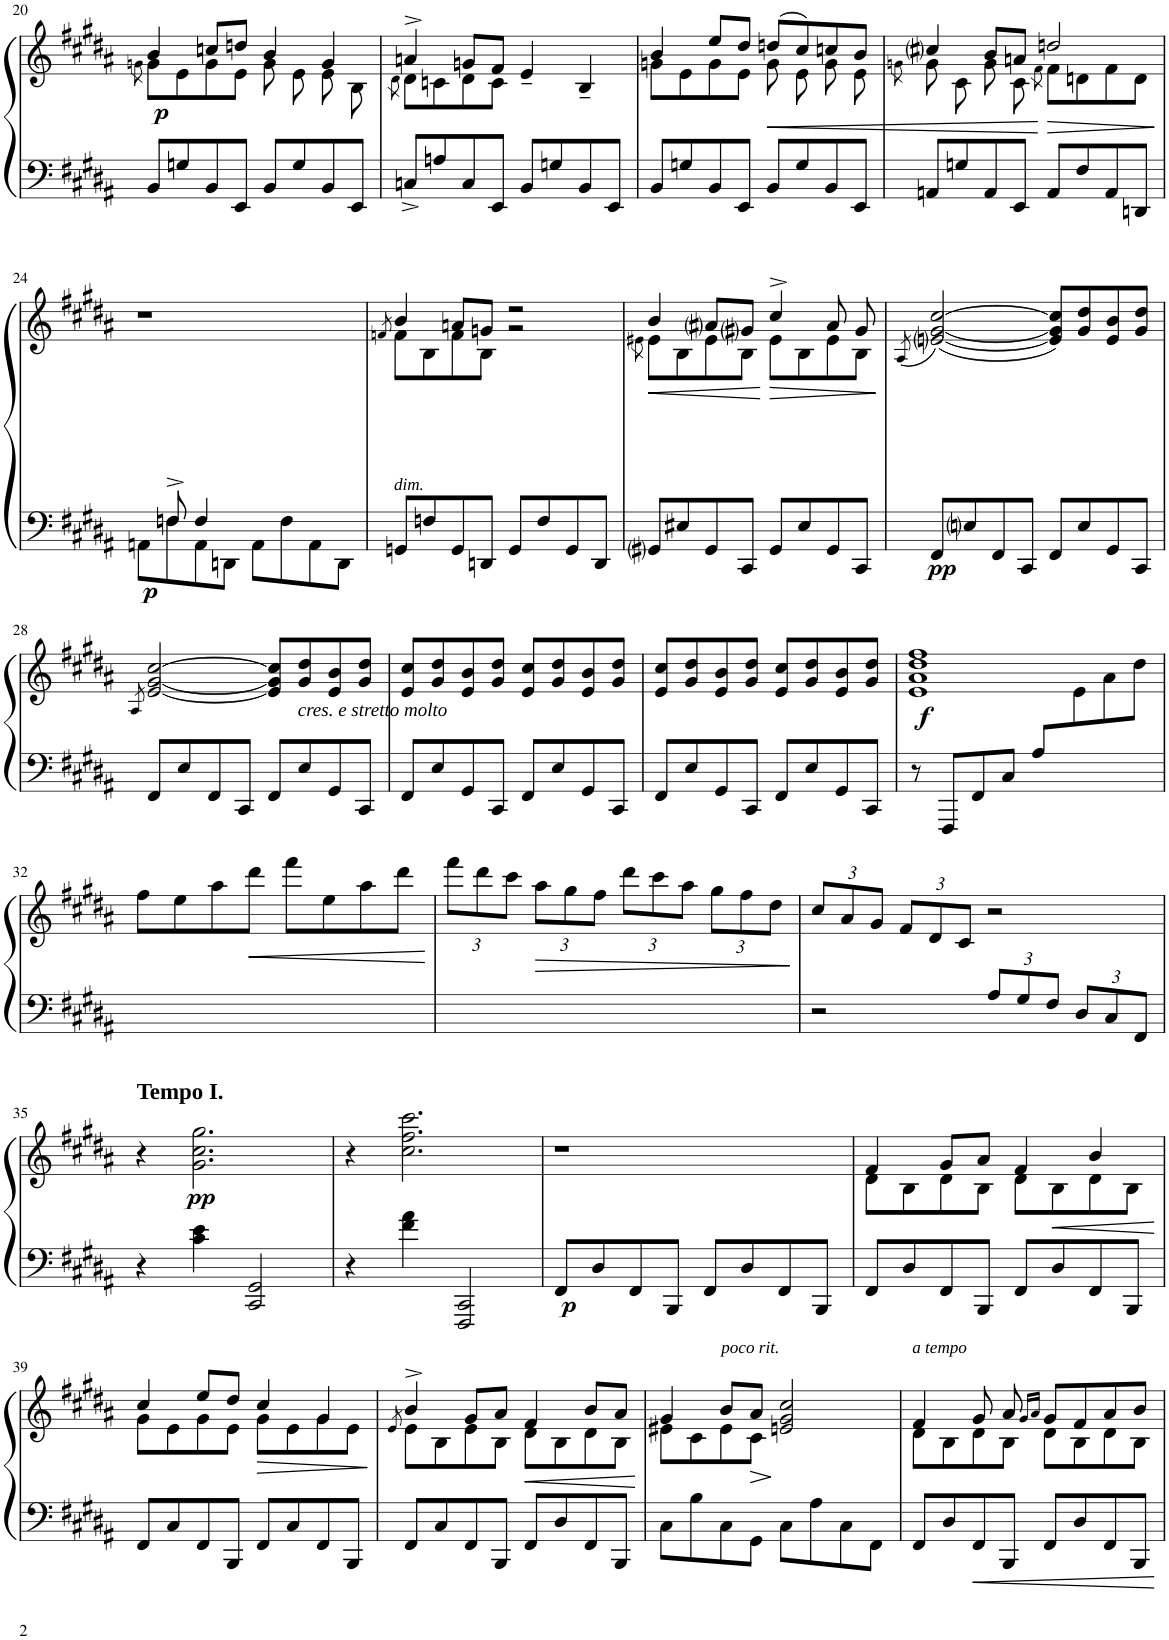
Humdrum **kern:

**kern	**kern	**dynam
*part1	*part1	*part1
*staff2	*staff1	*staff1/2
*I"Midi_1	*	*
!!LO:PB:g=z
*clefF4	*clefG2	*
*k[f#c#g#d#a#]	*k[f#c#g#d#a#]	*
*B:	*B:	*
*M2/2	*M2/2	*
*met(c|)	*met(c|)	*
=20	=20	=20
*	*^	*
.	.	8qgn\	.
!	!	!	!LO:DY:b
8BB/L	4b/	8g\L	p
8Gn/	.	8e\	.
8BB/	8ccn/L	8g\	.
8EE/J	8ddn/J	8e\J	.
8BB/L	4b/	8g\	.
8G/	.	8e\	.
8BB/	4g/	8e\	.
8EE/J	.	8B\	.
=21	=21	=21	=21
.	.	8qd#\	.
8Cn^/L	4an^/	8d#\L	.
8An/	.	8cn\	.
8C/	8gn/L	8d#\	.
8EE/J	8f#/J	8c\J	.
8BB/L	4e~/	2ryy	.
8Gn/	.	.	.
8BB/	4B~/	.	.
8EE/J	.	.	.
=22	=22	=22	=22
8BB/L	4b/	8gn\L	.
8Gn/	.	8e\	.
8BB/	8ee/L	8g\	.
8EE/J	8dd#/J	8e\J	.
!	!	!	!LO:HP:b
8BB/L	(8ddn/L	8g\	<
8G/	8cc#/)	8e\	.
8BB/	8ccn/	8g\	.
8EE/J	8b/J	8e\	.
=23	=23	=23	=23
.	.	8qgn\	.
8AAn/L	4cc#i/	8g\	.
8Gn/	.	8c#\	.
8AA/	8b/L	8g\	.
8EE/J	8an/J	8c#\	.
.	.	8qf#\	.
!	!	!	!LO:HP:n=1:b
8AA/L	2ddn/	8f#\L	[ >
8F#/	.	8dn\	.
8AA/	.	8f#\	.
8DDn/J	.	8d\J	.
*	*v	*v	*
.	.	]
!!LO:LB:g=z
=24	=24	=24
*^	*	*
!	!	!	!LO:DY:b=2
8ryy	8AAn\L	1r	p
8Fn^/	8F\	.	.
4F/	8AA\	.	.
.	8DDn\J	.	.
8AA\L	2ryy	.	.
8F\	.	.	.
8AA\	.	.	.
8DD\J	.	.	.
*v	*v	*	*
=25	=25	=25
.	8qfn/	.
*	*^	*
!	!LO:TX:b:i:t=dim.	!	!
8GGn/L	4b/	8f\L	.
8Fn/	.	8B\	.
8GG/	8an/L	8f\	.
8DDn/J	8gn/J	8B\J	.
8GG/L	2r	2r	.
8F/	.	.	.
8GG/	.	.	.
8DD/J	.	.	.
=26	=26	=26	=26
.	.	8qe#X\	.
!	!	!	!LO:HP:b
8GG#i/L	4b/	8e#\L	<
8E#X/	.	8B\	.
8GG#/	8a#i/L	8e#\	.
8CC#/J	8g#i/J	8B\J	.
!	!	!	!LO:HP:n=1:b
8GG#/L	4cc#^/	8e#\L	[ >
8E#/	.	8B\	.
8GG#/	8a#/	8e#\	.
8CC#/J	8g#/	8B\J	.
*	*v	*v	*
.	.	]
=27	=27	=27
.	(8qA#/	.
!	!	!LO:DY:b=2
8FF#/L	([2eni/ [2g#/ [2cc#/)	pp
8Eni/	.	.
8FF#/	.	.
8CC#/J	.	.
8FF#/L	8e/] 8g#/] 8cc#/]L)	.
8E/	8g#/ 8dd#/	.
8GG#/	8e/ 8b/	.
8CC#/J	8g#/ 8dd#/J	.
!!LO:LB:g=z
=28	=28	=28
.	8qA#/	.
8FF#/L	[2e/ [2g#/ [2cc#/	.
8E/	.	.
8FF#/	.	.
8CC#/J	.	.
8FF#/L	8e/] 8g#/] 8cc#/]L	.
!LO:TX:a:i:t=cres. e stretto molto	!	!
8E/	8g#/ 8dd#/	.
8GG#/	8e/ 8b/	.
8CC#/J	8g#/ 8dd#/J	.
=29	=29	=29
8FF#/L	8e/ 8cc#/L	.
8E/	8g#/ 8dd#/	.
8GG#/	8e/ 8b/	.
8CC#/J	8g#/ 8dd#/J	.
8FF#/L	8e/ 8cc#/L	.
8E/	8g#/ 8dd#/	.
8GG#/	8e/ 8b/	.
8CC#/J	8g#/ 8dd#/J	.
=30	=30	=30
8FF#/L	8e/ 8cc#/L	.
8E/	8g#/ 8dd#/	.
8GG#/	8e/ 8b/	.
8CC#/J	8g#/ 8dd#/J	.
8FF#/L	8e/ 8cc#/L	.
8E/	8g#/ 8dd#/	.
8GG#/	8e/ 8b/	.
8CC#/J	8g#/ 8dd#/J	.
=31	=31	=31
*	*^	*
!	!	!	!LO:DY:b
8r	1e 1a# 1dd# 1ff#	8ryy	f
*	*v	*v	*
8FFF#/L	.	.
8FF#/	.	.
8C#/J	.	.
8A#/L	.	.
*	*^	*
4.ryy	.	8e\	.
.	.	8a#\	.
.	.	8dd#\J	.
*	*v	*v	*
!!LO:LB:g=z
=32	=32	=32
1ryy	8ff#\L	.
.	8ee\	.
.	8aa#\	.
!	!	!LO:HP:b
.	8ddd#\J	<
.	8fff#\L	.
.	8ee\	.
.	8aa#\	.
.	8ddd#\J	.
.	.	[
=33	=33	=33
*	*Xbrackettup	*
1ryy	12fff#\L	.
.	12ddd#\	.
.	12ccc#\J	.
!	!	!LO:HP:b
.	12aa#\L	>
.	12gg#\	.
.	12ff#\J	.
.	12ddd#\L	.
.	12ccc#\	.
.	12aa#\J	.
.	12gg#\L	.
.	12ff#\	.
.	12dd#\J	.
.	.	]
=34	=34	=34
2r	12cc#/L	.
.	12a#/	.
.	12g#/J	.
.	12f#/L	.
.	12d#/	.
.	12c#/J	.
*Xbrackettup	*	*
12A#/L	2r	.
12G#/	.	.
12F#/J	.	.
12D#/L	.	.
12C#/	.	.
12FF#/J	.	.
!!LO:LB:g=z
=35	=35	=35
!	!LO:TX:a:B:t=Tempo I.	!
4r	4r	.
!	!	!LO:DY:b
4c#\ 4e\	2.g#\ 2.cc#\ 2.gg#\	pp
2CC#/ 2GG#/	.	.
=36	=36	=36
4r	4r	.
4f#\ 4a#\	2.cc#\ 2.ff#\ 2.ccc#\	.
2FFF#/ 2CC#/	.	.
=37	=37	=37
!	!	!LO:DY:b=2
8FF#/L	1r	p
8D#/	.	.
8FF#/	.	.
8BBB/J	.	.
8FF#/L	.	.
8D#/	.	.
8FF#/	.	.
8BBB/J	.	.
=38	=38	=38
*	*^	*
8FF#/L	4f#/	8d#\L	.
8D#/	.	8B\	.
8FF#/	8g#/L	8d#\	.
8BBB/J	8a#/J	8B\J	.
8FF#/L	4f#/	8d#\L	.
!	!	!	!LO:HP:b
8D#/	.	8B\	<
8FF#/	4b/	8d#\	.
8BBB/J	.	8B\J	.
!!LO:LB:g=z	!!
=39	=39	=39	=39
8FF#/L	4cc#/	8g#\L	.
8C#/	.	8e\	.
8FF#/	8ee/L	8g#\	.
8BBB/J	8dd#/J	8e\J	.
!	!	!	!LO:HP:b
8FF#/L	4cc#/	8g#\L	>
8C#/	.	8e\	.
8FF#/	4g#/	8g#\	.
8BBB/J	.	8e\J	.
*	*v	*v	*
.	.	[
=40	=40	=40
.	8qe/	.
*	*^	*
8FF#/L	4b^/	8e\L	.
8C#/	.	8B\	.
8FF#/	8g#/L	8e\	.
8BBB/J	8a#/J	8B\J	.
!	!	!	!LO:HP:b
8FF#/L	4f#/	8d#\L	<
8D#/	.	8B\	.
8FF#/	8b/L	8d#\	.
8BBB/J	8a#/J	8B\J	.
*	*v	*v	*
.	.	]
=41	=41	=41
*	*^	*
8C#\L	4g#/	8e#X\L	.
8B\	.	8c#\	.
!	!LO:TX:a:i:t=poco rit.	!	!
8C#\	8b/L	8e#\	.
!	!	!	!LO:HP:b
8GG#\J	8a#/J	8c#\J	>
8C#\L	2en/ 2g#/ 2cc#/	2ryy	[
8A#\	.	.	.
8C#\	.	.	.
8FF#\J	.	.	.
=42	=42	=42	=42
!	!LO:TX:a:i:t=a tempo	!	!
8FF#/L	4f#/	8d#\L	.
8D#/	.	8B\	.
8FF#/	8g#/	8d#\	.
8BBB/J	8a#/	8B\J	.
.	16qg#/LL	.	.
.	16qa#/JJ	.	.
8FF#/L	8g#/L	8d#\L	.
8D#/	8f#/	8B\	.
8FF#/	8a#/	8d#\	.
8BBB/J	8b/J	8B\J	.
*	*v	*v	*
.	.	]
=	=	=
*-	*-	*-
